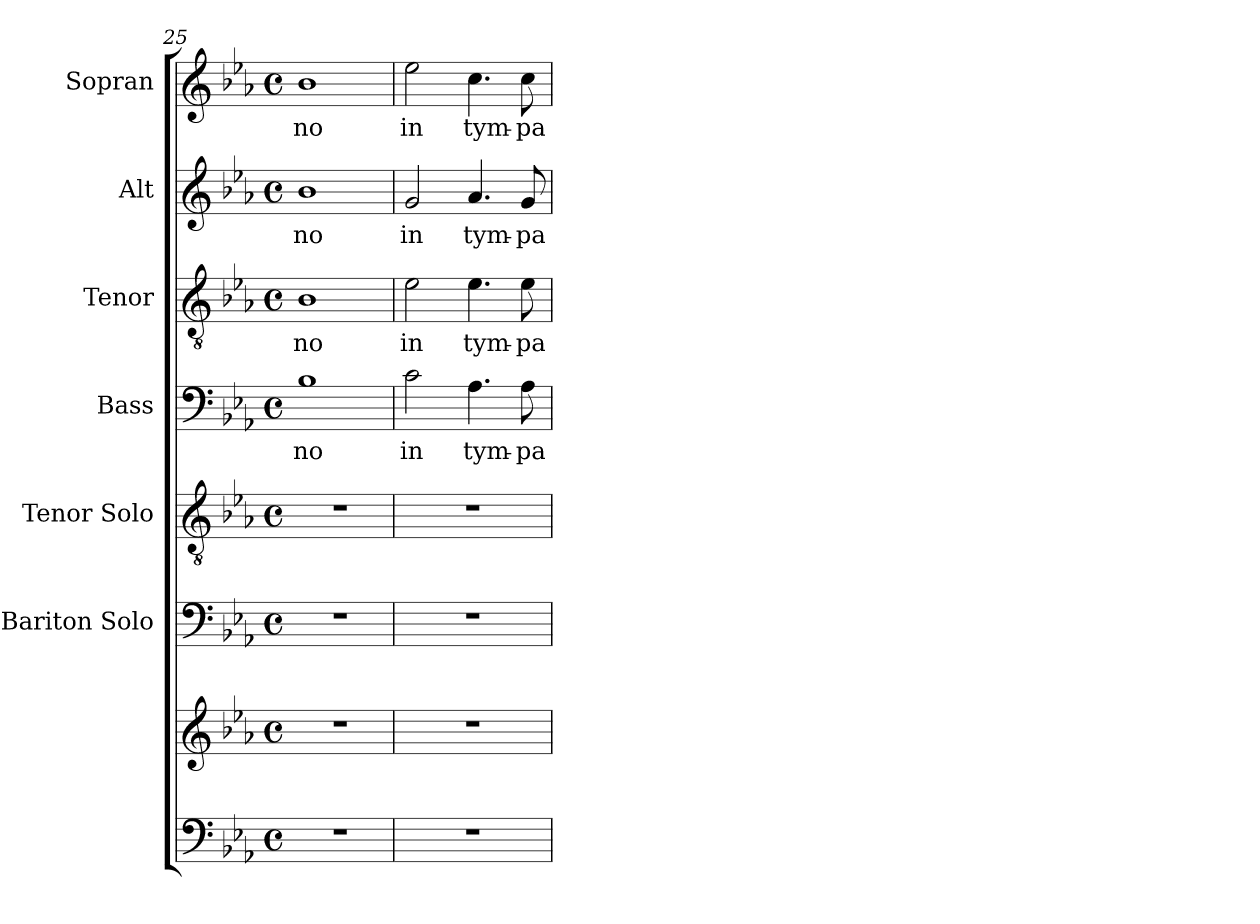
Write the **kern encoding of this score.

**kern	**kern	**kern	**kern	**kern	**text	**kern	**text	**kern	**text	**kern	**text
*part7	*part7	*part6	*part5	*part4	*part4	*part3	*part3	*part2	*part2	*part1	*part1
*staff8	*staff7	*staff6	*staff5	*staff4	*staff4	*staff3	*staff3	*staff2	*staff2	*staff1	*staff1
*	*	*I"Bariton Solo	*I"Tenor Solo	*I"Bass	*	*I"Tenor	*	*I"Alt	*	*I"Sopran	*
*	*	*	*	*I'B.	*	*I'T.	*	*I'A.	*	*I'S.	*
*clefF4	*clefG2	*clefF4	*clefGv2	*clefF4	*	*clefGv2	*	*clefG2	*	*clefG2	*
*k[b-e-a-]	*k[b-e-a-]	*k[b-e-a-]	*k[b-e-a-]	*k[b-e-a-]	*	*k[b-e-a-]	*	*k[b-e-a-]	*	*k[b-e-a-]	*
*E-:	*E-:	*E-:	*E-:	*E-:	*	*E-:	*	*E-:	*	*E-:	*
*M4/4	*M4/4	*M4/4	*M4/4	*M4/4	*	*M4/4	*	*M4/4	*	*M4/4	*
*met(c)	*met(c)	*met(c)	*met(c)	*met(c)	*	*met(c)	*	*met(c)	*	*met(c)	*
=25	=25	=25	=25	=25	=25	=25	=25	=25	=25	=25	=25
!	!	!	!	!	!LO:LY:b	!	!LO:LY:b	!	!LO:LY:b	!	!LO:LY:b
1r	1r	1r	1r	1B-	-no	1B-	-no	1b-	-no	1b-	-no
!!LO:PB:g=z
=26	=26	=26	=26	=26	=26	=26	=26	=26	=26	=26	=26
!	!	!	!	!	!LO:LY:b	!	!LO:LY:b	!	!LO:LY:b	!	!LO:LY:b
1r	1r	1r	1r	2c\	in	2e-\	in	2g/	in	2ee-\	in
!	!	!	!	!	!LO:LY:b	!	!LO:LY:b	!	!LO:LY:b	!	!LO:LY:b
.	.	.	.	4.A-\	tym-	4.e-\	tym-	4.a-/	tym-	4.cc\	tym-
!	!	!	!	!	!LO:LY:b	!	!LO:LY:b	!	!LO:LY:b	!	!LO:LY:b
.	.	.	.	8A-\	-pa-	8e-\	-pa-	8g/	-pa-	8cc\	-pa-
=	=	=	=	=	=	=	=	=	=	=	=
*-	*-	*-	*-	*-	*-	*-	*-	*-	*-	*-	*-
